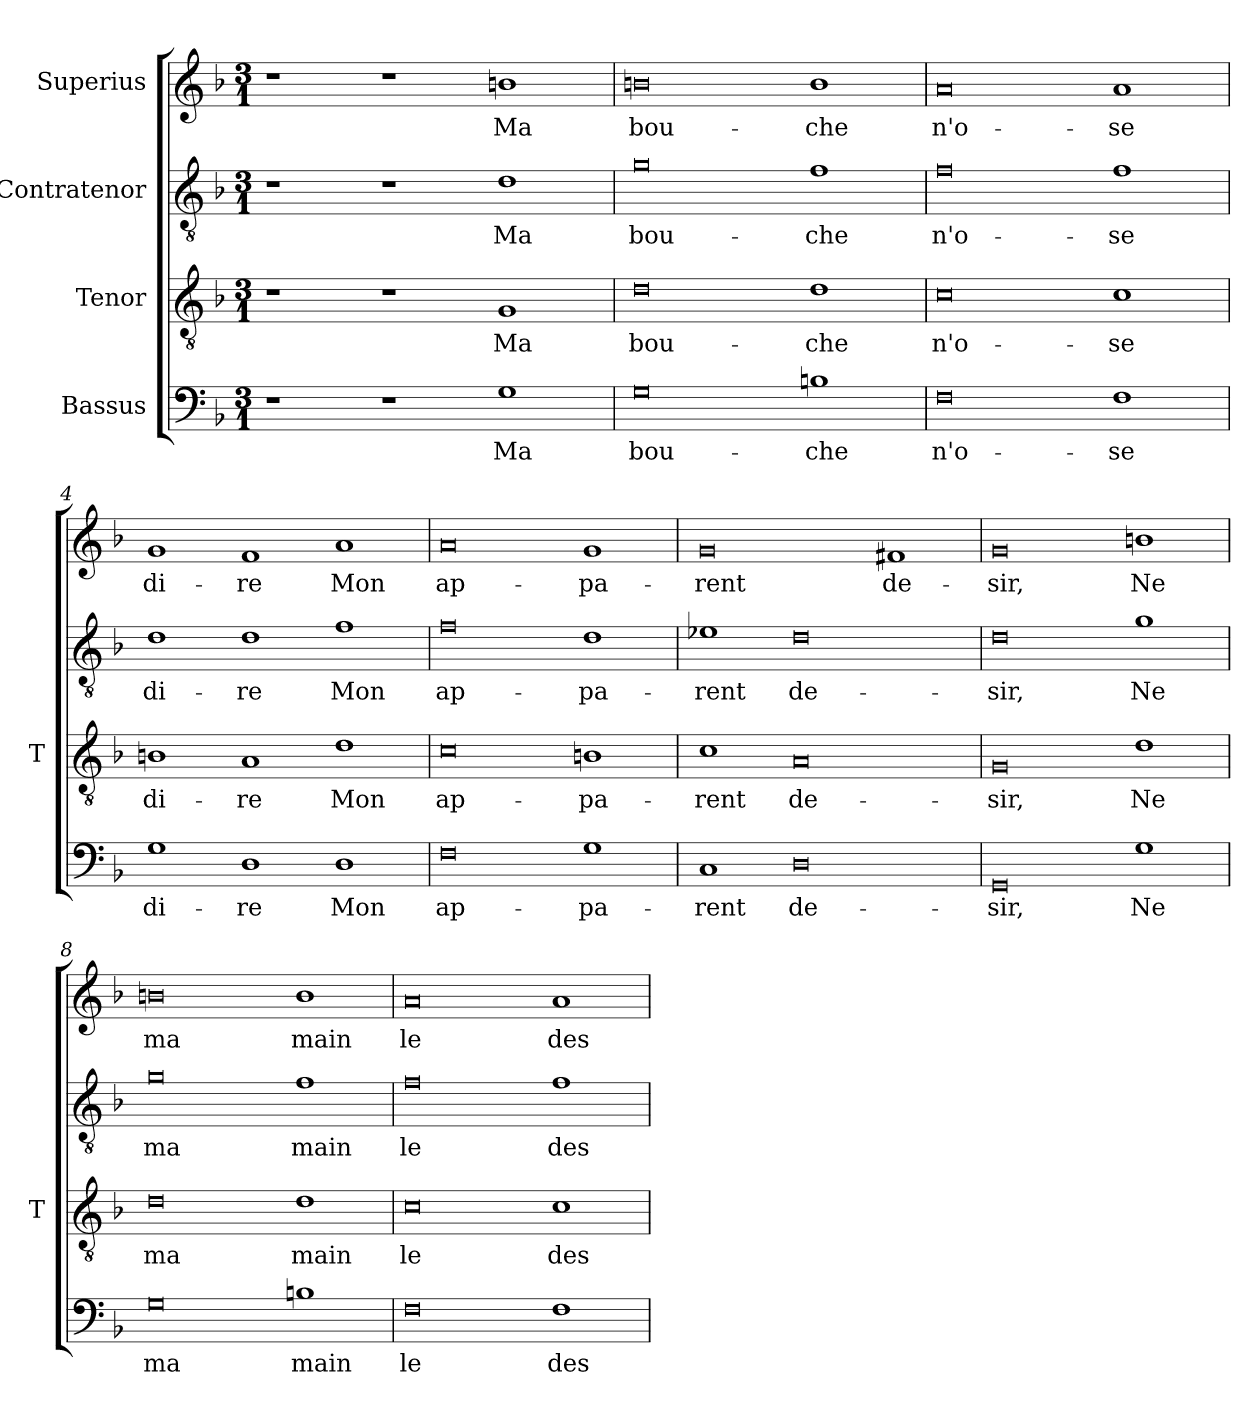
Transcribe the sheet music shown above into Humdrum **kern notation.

**kern	**text	**kern	**text	**kern	**text	**kern	**text
*part4	*part4	*part3	*part3	*part2	*part2	*part1	*part1
*staff4	*staff4	*staff3	*staff3	*staff2	*staff2	*staff1	*staff1
*I"Bassus	*	*I"Tenor	*	*I"Contratenor	*	*I"Superius	*
*	*	*I'T	*	*	*	*	*
*clefF4	*	*clefGv2	*	*clefGv2	*	*clefG2	*
*k[b-]	*	*k[b-]	*	*k[b-]	*	*k[b-]	*
*F:	*	*F:	*	*F:	*	*F:	*
*M3/1	*	*M3/1	*	*M3/1	*	*M3/1	*
=1	=1	=1	=1	=1	=1	=1	=1
1r	.	1r	.	1r	.	1r	.
1r	.	1r	.	1r	.	1r	.
1G	-Ma	1G	-Ma	1d	-Ma	1b	-Ma
=2	=2	=2	=2	=2	=2	=2	=2
0G	bou-	0d	bou-	0g	bou-	0b	bou-
1Bn	-che	1d	-che	1f	-che	1b	-che
=3	=3	=3	=3	=3	=3	=3	=3
0F	n'o-	0c	n'o-	0f	n'o-	0a	n'o-
1F	-se	1c	-se	1f	-se	1a	-se
=4	=4	=4	=4	=4	=4	=4	=4
1G	di-	1Bn	di-	1d	di-	1g	di-
1D	-re	1A	-re	1d	-re	1f	-re
1D	-Mon	1d	-Mon	1f	-Mon	1a	-Mon
=5	=5	=5	=5	=5	=5	=5	=5
0F	ap-	0c	ap-	0f	ap-	0a	ap-
1G	pa-	1Bn	pa-	1d	pa-	1g	pa-
=6	=6	=6	=6	=6	=6	=6	=6
1C	-rent	1c	-rent	1e-X	-rent	0g	-rent
0D	de-	0A	de-	0d	de-	.	.
.	.	.	.	.	.	1f#X	de-
=7	=7	=7	=7	=7	=7	=7	=7
0GG	-sir,	0G	-sir,	0d	-sir,	0g	-sir,
1G	-Ne	1d	-Ne	1g	-Ne	1b	-Ne
=8	=8	=8	=8	=8	=8	=8	=8
0G	-ma	0d	-ma	0g	-ma	0b	-ma
1Bn	-main	1d	-main	1f	-main	1b	-main
=9	=9	=9	=9	=9	=9	=9	=9
0F	-le	0c	-le	0f	-le	0a	-le
1F	des-	1c	des-	1f	des-	1a	des-
=	=	=	=	=	=	=	=
*-	*-	*-	*-	*-	*-	*-	*-
